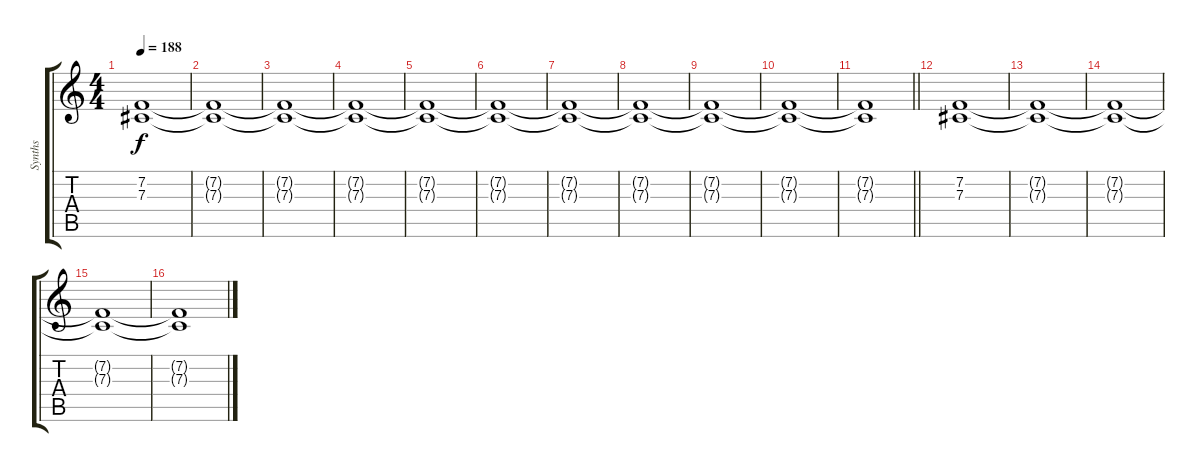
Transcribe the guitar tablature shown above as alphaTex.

\track ("Synths" "Synths") {instrument fx6goblins}
\staff {score tabs}
\tuning (Eb4 Bb3 Gb3 Db3 Ab2 Eb2) {hide}
\ts (4 4)
\tempo 188
\clef g2
\ks c
(7.2{t} 7.3{t}).1{dy f} |
(7.2{t} 7.3{t}).1 |
(7.2{t} 7.3{t}).1 |
(7.2{t} 7.3{t}).1 |
(7.2{t} 7.3{t}).1 |
(7.2{t} 7.3{t}).1 |
(7.2{t} 7.3{t}).1 |
(7.2{t} 7.3{t}).1 |
(7.2{t} 7.3{t}).1 |
(7.2{t} 7.3{t}).1 |
\barLineRight lightlight
(7.2{t} 7.3{t}).1 |
\section ("" "")
(7.2 7.3).1 |
(7.2{t} 7.3{t}).1 |
(7.2{t} 7.3{t}).1 |
(7.2{t} 7.3{t}).1 |
(7.2{t} 7.3{t}).1
